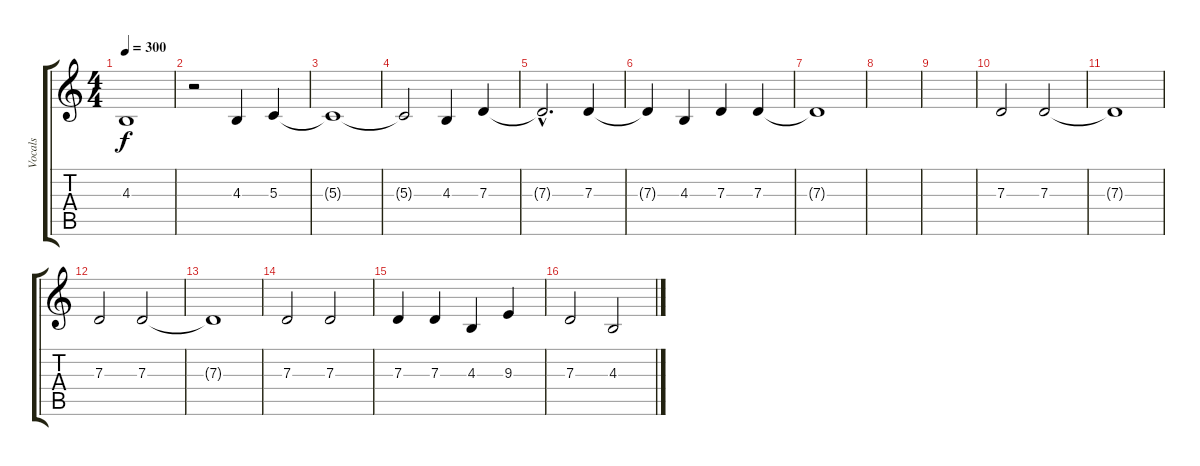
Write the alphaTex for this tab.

\track ("Vocals" "Vocals") {instrument lead1square}
\staff {score tabs}
\tuning (E4 B3 G3 D3 A2 E2) {hide}
\ts (4 4)
\tempo 300
\clef g2
\ks c
4.3{t}.1{dy f} |
r.2 4.3.4 5.3.4 |
5.3{t}.1 |
5.3{t}.2 4.3.4 7.3.4 |
7.3{hac t}.2{d} 7.3.4 |
7.3{t}.4 4.3.4 7.3.4 7.3.4 |
7.3{t}.1 |
|
|
7.3.2 7.3.2 |
7.3{t}.1 |
7.3.2 7.3.2 |
7.3{t}.1 |
7.3.2 7.3.2 |
7.3.4 7.3.4 4.3.4 9.3.4 |
7.3.2 4.3.2
